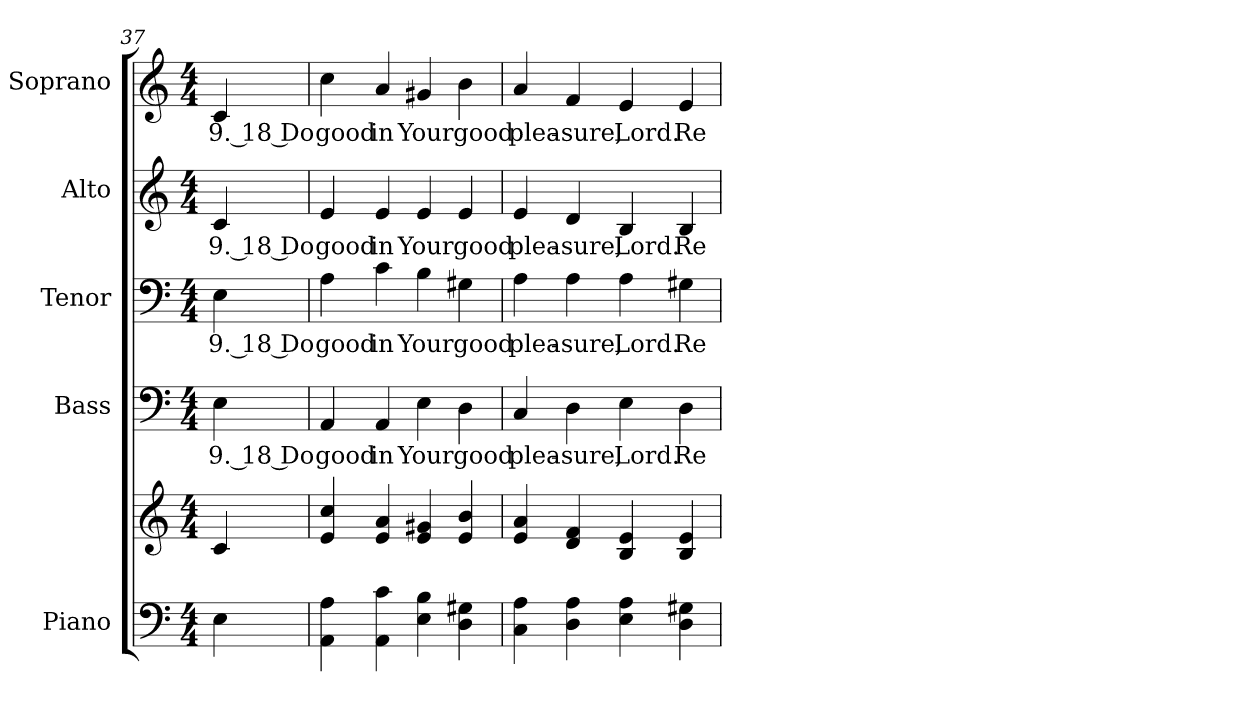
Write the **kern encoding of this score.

**kern	**kern	**kern	**text	**kern	**text	**kern	**text	**kern	**text
*part5	*part5	*part4	*part4	*part3	*part3	*part2	*part2	*part1	*part1
*staff6	*staff5	*staff4	*staff4	*staff3	*staff3	*staff2	*staff2	*staff1	*staff1
*I"Piano	*	*I"Bass	*	*I"Tenor	*	*I"Alto	*	*I"Soprano	*
*I'Pno.	*	*I'B.	*	*I'T.	*	*I'A.	*	*I'S.	*
!!LO:PB:g=z
*clefF4	*clefG2	*clefF4	*	*clefF4	*	*clefG2	*	*clefG2	*
*k[]	*k[]	*k[]	*	*k[]	*	*k[]	*	*k[]	*
*C:	*C:	*C:	*	*C:	*	*C:	*	*C:	*
*M4/4	*M4/4	*M4/4	*	*M4/4	*	*M4/4	*	*M4/4	*
=37	=37	=37	=37	=37	=37	=37	=37	=37	=37
!	!	!	!LO:LY:b:color=#000000	!	!	!	!	!	!
!	!	!	!	!	!LO:LY:b:color=#000000	!	!	!	!
!	!	!	!	!	!	!	!LO:LY:b:color=#000000	!	!
!	!	!	!	!	!	!	!	!	!LO:LY:b:color=#000000
4Ei\	4ci/	4Ei\	9. 18 Do	4Ei\	9. 18 Do	4ci/	9. 18 Do	4ci/	9. 18 Do
=38	=38	=38	=38	=38	=38	=38	=38	=38	=38
!	!	!	!LO:LY:b:color=#000000	!	!	!	!	!	!
!	!	!	!	!	!LO:LY:b:color=#000000	!	!	!	!
!	!	!	!	!	!	!	!LO:LY:b:color=#000000	!	!
!	!	!	!	!	!	!	!	!	!LO:LY:b:color=#000000
4AAi\ 4Ai	4ei/ 4cci	4AAi/	good	4Ai\	good	4ei/	good	4cci\	good
!	!	!	!LO:LY:b:color=#000000	!	!	!	!	!	!
!	!	!	!	!	!LO:LY:b:color=#000000	!	!	!	!
!	!	!	!	!	!	!	!LO:LY:b:color=#000000	!	!
!	!	!	!	!	!	!	!	!	!LO:LY:b:color=#000000
4AAi\ 4ci	4ei/ 4ai	4AAi/	in	4ci\	in	4ei/	in	4ai/	in
!	!	!	!LO:LY:b:color=#000000	!	!	!	!	!	!
!	!	!	!	!	!LO:LY:b:color=#000000	!	!	!	!
!	!	!	!	!	!	!	!LO:LY:b:color=#000000	!	!
!	!	!	!	!	!	!	!	!	!LO:LY:b:color=#000000
4Ei\ 4Bi	4ei/ 4g#Xi	4Ei\	Your	4Bi\	Your	4ei/	Your	4g#Xi/	Your
!	!	!	!LO:LY:b:color=#000000	!	!	!	!	!	!
!	!	!	!	!	!LO:LY:b:color=#000000	!	!	!	!
!	!	!	!	!	!	!	!LO:LY:b:color=#000000	!	!
!	!	!	!	!	!	!	!	!	!LO:LY:b:color=#000000
4Di\ 4G#Xi	4ei/ 4bi	4Di\	good	4G#Xi\	good	4ei/	good	4bi\	good
=39	=39	=39	=39	=39	=39	=39	=39	=39	=39
!	!	!	!LO:LY:b:color=#000000	!	!	!	!	!	!
!	!	!	!	!	!LO:LY:b:color=#000000	!	!	!	!
!	!	!	!	!	!	!	!LO:LY:b:color=#000000	!	!
!	!	!	!	!	!	!	!	!	!LO:LY:b:color=#000000
4Ci\ 4Ai	4ei/ 4ai	4Ci/	plea-	4Ai\	plea-	4ei/	plea-	4ai/	plea-
!	!	!	!LO:LY:b:color=#000000	!	!	!	!	!	!
!	!	!	!	!	!LO:LY:b:color=#000000	!	!	!	!
!	!	!	!	!	!	!	!LO:LY:b:color=#000000	!	!
!	!	!	!	!	!	!	!	!	!LO:LY:b:color=#000000
4Di\ 4Ai	4di/ 4fi	4Di\	-sure,	4Ai\	-sure,	4di/	-sure,	4fi/	-sure,
!	!	!	!LO:LY:b:color=#000000	!	!	!	!	!	!
!	!	!	!	!	!LO:LY:b:color=#000000	!	!	!	!
!	!	!	!	!	!	!	!LO:LY:b:color=#000000	!	!
!	!	!	!	!	!	!	!	!	!LO:LY:b:color=#000000
4Ei\ 4Ai	4Bi/ 4ei	4Ei\	Lord.	4Ai\	Lord.	4Bi/	Lord.	4ei/	Lord.
!	!	!	!LO:LY:b:color=#000000	!	!	!	!	!	!
!	!	!	!	!	!LO:LY:b:color=#000000	!	!	!	!
!	!	!	!	!	!	!	!LO:LY:b:color=#000000	!	!
!	!	!	!	!	!	!	!	!	!LO:LY:b:color=#000000
4Di\ 4G#Xi	4Bi/ 4ei	4Di\	Re-	4G#Xi\	Re-	4Bi/	Re-	4ei/	Re-
=	=	=	=	=	=	=	=	=	=
*-	*-	*-	*-	*-	*-	*-	*-	*-	*-
